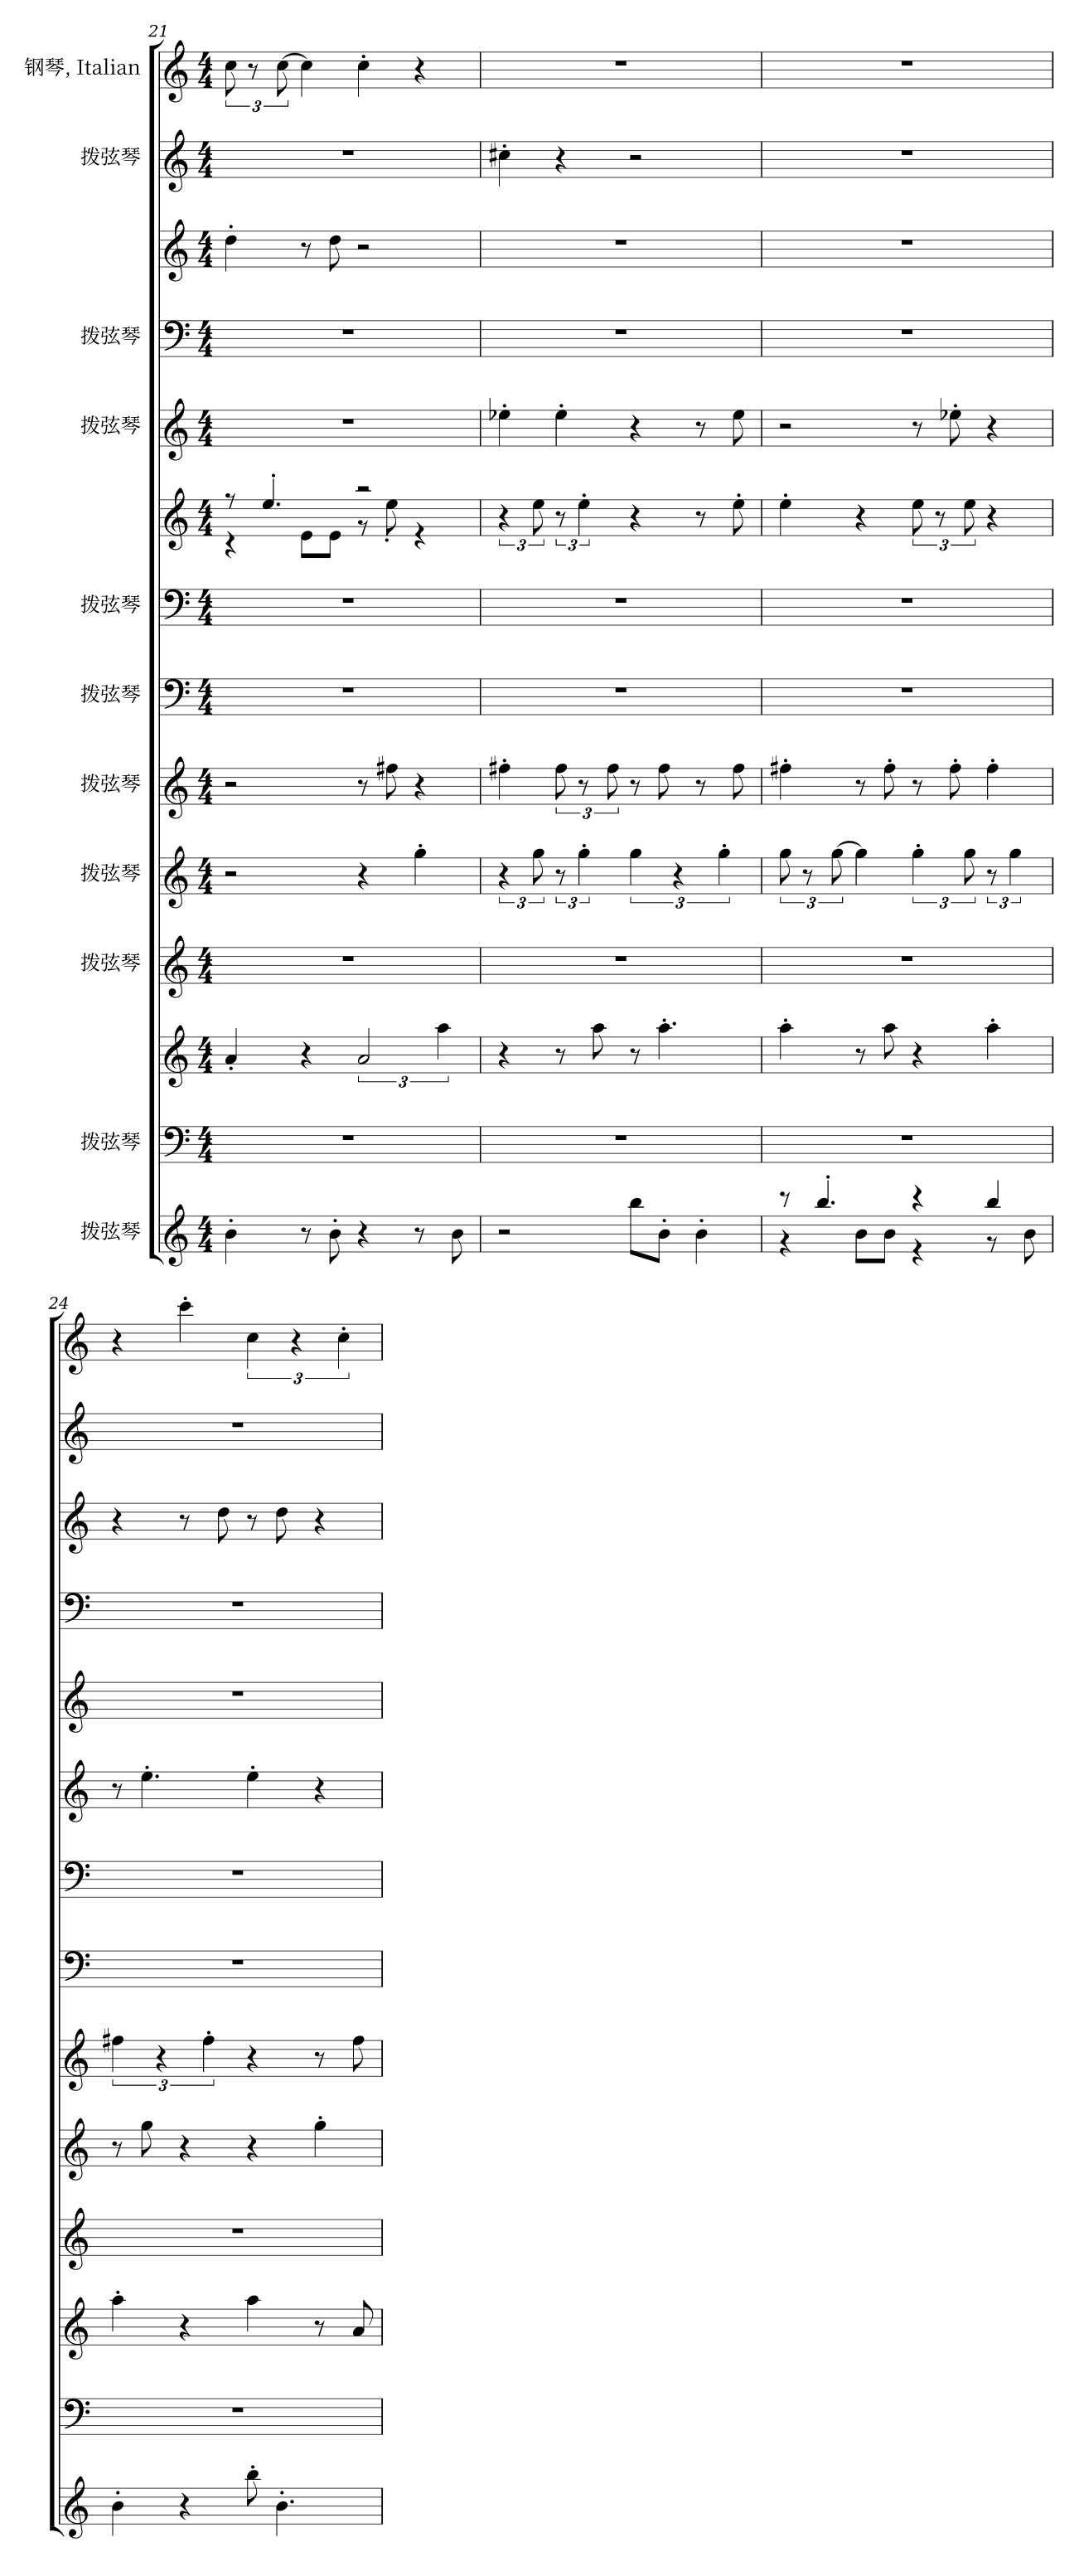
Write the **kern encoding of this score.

**kern	**kern	**kern	**kern	**kern	**kern	**kern	**kern	**kern	**kern	**kern	**kern	**kern	**kern
*part11	*part10	*part10	*part9	*part8	*part7	*part6	*part5	*part5	*part4	*part3	*part3	*part2	*part1
*staff14	*staff13	*staff12	*staff11	*staff10	*staff9	*staff8	*staff7	*staff6	*staff5	*staff4	*staff3	*staff2	*staff1
*I"拨弦琴	*I"拨弦琴	*	*I"拨弦琴	*I"拨弦琴	*I"拨弦琴	*I"拨弦琴	*I"拨弦琴	*	*I"拨弦琴	*I"拨弦琴	*	*I"拨弦琴	*I"钢琴, Italian
!!LO:PB:g=z
*clefG2	*clefF4	*clefG2	*clefG2	*clefG2	*clefG2	*clefF4	*clefF4	*clefG2	*clefG2	*clefF4	*clefG2	*clefG2	*clefG2
*k[]	*k[]	*k[]	*k[]	*k[]	*k[]	*k[]	*k[]	*k[]	*k[]	*k[]	*k[]	*k[]	*k[]
*M4/4	*M4/4	*M4/4	*M4/4	*M4/4	*M4/4	*M4/4	*M4/4	*M4/4	*M4/4	*M4/4	*M4/4	*M4/4	*M4/4
=21	=21	=21	=21	=21	=21	=21	=21	=21	=21	=21	=21	=21	=21
*	*	*	*	*	*	*	*	*^	*	*	*	*	*
4b'\	1r	4a'/	1r	2r	2r	1r	1r	8r	4r	1r	1r	4dd'\	1r	12cc\
.	.	.	.	.	.	.	.	.	.	.	.	.	.	12r
.	.	.	.	.	.	.	.	4.ee'/	.	.	.	.	.	.
.	.	.	.	.	.	.	.	.	.	.	.	.	.	[12cc\
8r	.	4r	.	.	.	.	.	.	8e\L	.	.	8r	.	4cc\]
8b'\	.	.	.	.	.	.	.	.	8e\J	.	.	8dd\	.	.
4r	.	3a/	.	4r	8r	.	.	2r	8r	.	.	2r	.	4cc'\
.	.	.	.	.	8ff#X\	.	.	.	8ee'\	.	.	.	.	.
8r	.	.	.	4gg'\	4r	.	.	.	4r	.	.	.	.	4r
.	.	6aa\	.	.	.	.	.	.	.	.	.	.	.	.
8b\	.	.	.	.	.	.	.	.	.	.	.	.	.	.
*	*	*	*	*	*	*	*	*v	*v	*	*	*	*	*
=22	=22	=22	=22	=22	=22	=22	=22	=22	=22	=22	=22	=22	=22
2r	1r	4r	1r	6r	4ff#X'\	1r	1r	6r	4ee-X'\	1r	1r	4cc#X'\	1r
.	.	.	.	12gg\	.	.	.	12ee\	.	.	.	.	.
.	.	8r	.	12r	12ff#\	.	.	12r	4ee-'\	.	.	4r	.
.	.	.	.	6gg'\	12r	.	.	6ee'\	.	.	.	.	.
.	.	8aa\	.	.	.	.	.	.	.	.	.	.	.
.	.	.	.	.	12ff#\	.	.	.	.	.	.	.	.
8bb\L	.	8r	.	6gg\	8r	.	.	4r	4r	.	.	2r	.
8b'\J	.	4.aa'\	.	.	8ff#\	.	.	.	.	.	.	.	.
.	.	.	.	6r	.	.	.	.	.	.	.	.	.
4b'\	.	.	.	.	8r	.	.	8r	8r	.	.	.	.
.	.	.	.	6gg'\	.	.	.	.	.	.	.	.	.
.	.	.	.	.	8ff#\	.	.	8ee'\	8ee-\	.	.	.	.
=23	=23	=23	=23	=23	=23	=23	=23	=23	=23	=23	=23	=23	=23
*^	*	*	*	*	*	*	*	*	*	*	*	*	*
8r	4r	1r	4aa'\	1r	12gg\	4ff#X'\	1r	1r	4ee'\	2r	1r	1r	1r	1r
.	.	.	.	.	12r	.	.	.	.	.	.	.	.	.
4.bb'/	.	.	.	.	.	.	.	.	.	.	.	.	.	.
.	.	.	.	.	[12gg\	.	.	.	.	.	.	.	.	.
.	8b\L	.	8r	.	4gg\]	8r	.	.	4r	.	.	.	.	.
.	8b\J	.	8aa\	.	.	8ff#'\	.	.	.	.	.	.	.	.
4r	4r	.	4r	.	6gg'\	8r	.	.	12ee\	8r	.	.	.	.
.	.	.	.	.	.	.	.	.	12r	.	.	.	.	.
.	.	.	.	.	.	8ff#'\	.	.	.	8ee-X'\	.	.	.	.
.	.	.	.	.	12gg\	.	.	.	12ee\	.	.	.	.	.
4bb/	8r	.	4aa'\	.	12r	4ff#'\	.	.	4r	4r	.	.	.	.
.	.	.	.	.	6gg\	.	.	.	.	.	.	.	.	.
.	8b\	.	.	.	.	.	.	.	.	.	.	.	.	.
*v	*v	*	*	*	*	*	*	*	*	*	*	*	*	*
=24	=24	=24	=24	=24	=24	=24	=24	=24	=24	=24	=24	=24	=24
4b'\	1r	4aa'\	1r	8r	6ff#X\	1r	1r	8r	1r	1r	4r	1r	4r
.	.	.	.	8gg\	.	.	.	4.ee'\	.	.	.	.	.
.	.	.	.	.	6r	.	.	.	.	.	.	.	.
4r	.	4r	.	4r	.	.	.	.	.	.	8r	.	4ccc'\
.	.	.	.	.	6ff#'\	.	.	.	.	.	.	.	.
.	.	.	.	.	.	.	.	.	.	.	8dd\	.	.
8bb'\	.	4aa\	.	4r	4r	.	.	4ee'\	.	.	8r	.	6cc\
4.b'\	.	.	.	.	.	.	.	.	.	.	8dd\	.	.
.	.	.	.	.	.	.	.	.	.	.	.	.	6r
.	.	8r	.	4gg'\	8r	.	.	4r	.	.	4r	.	.
.	.	.	.	.	.	.	.	.	.	.	.	.	6cc'\
.	.	8a/	.	.	8ff#\	.	.	.	.	.	.	.	.
=	=	=	=	=	=	=	=	=	=	=	=	=	=
*-	*-	*-	*-	*-	*-	*-	*-	*-	*-	*-	*-	*-	*-
